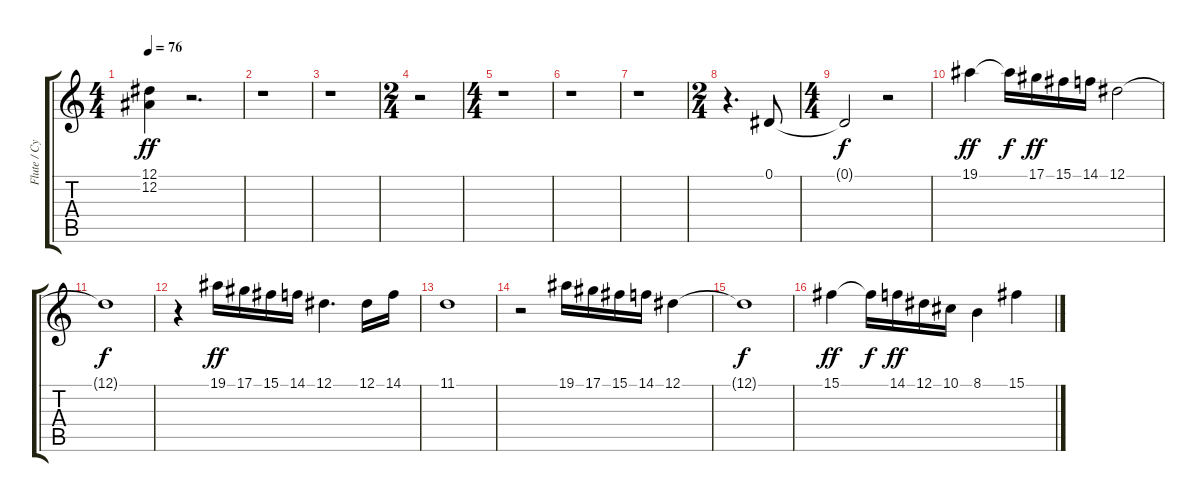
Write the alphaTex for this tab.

\track ("Flute / Cymbal" "Flute / Cy") {instrument flute}
\staff {score tabs}
\tuning (Eb4 Bb3 Gb3 Db3 Ab2 Eb2) {hide}
\ts (4 4)
\tempo 76
\clef g2
\ks c
(12.1 12.2).4{dy ff instrument flute} r.2{d} |
r.1 |
r.1 |
\ts (2 4)
r.2 |
\ts (4 4)
r.1 |
r.1 |
r.1 |
\ts (2 4)
r.4{d} 0.1.8{instrument reversecymbal} |
\ts (4 4)
0.1{t}.2{dy f instrument flute} r.2 |
19.1.4{dy ff} 19.1{t}.16{dy f} 17.1.16{dy ff} 15.1.16 14.1.16 12.1.2 |
12.1{t}.1{dy f} |
r.4 19.1.16{dy ff} 17.1.16 15.1.16 14.1.16 12.1.4{d} 12.1.16 14.1.16 |
11.1.1 |
r.2 19.1.16 17.1.16 15.1.16 14.1.16 12.1.4 |
12.1{t}.1{dy f} |
15.1.4{dy ff} 15.1{t}.16{dy f} 14.1.16{dy ff} 12.1.16 10.1.16 8.1.4 15.1.4
